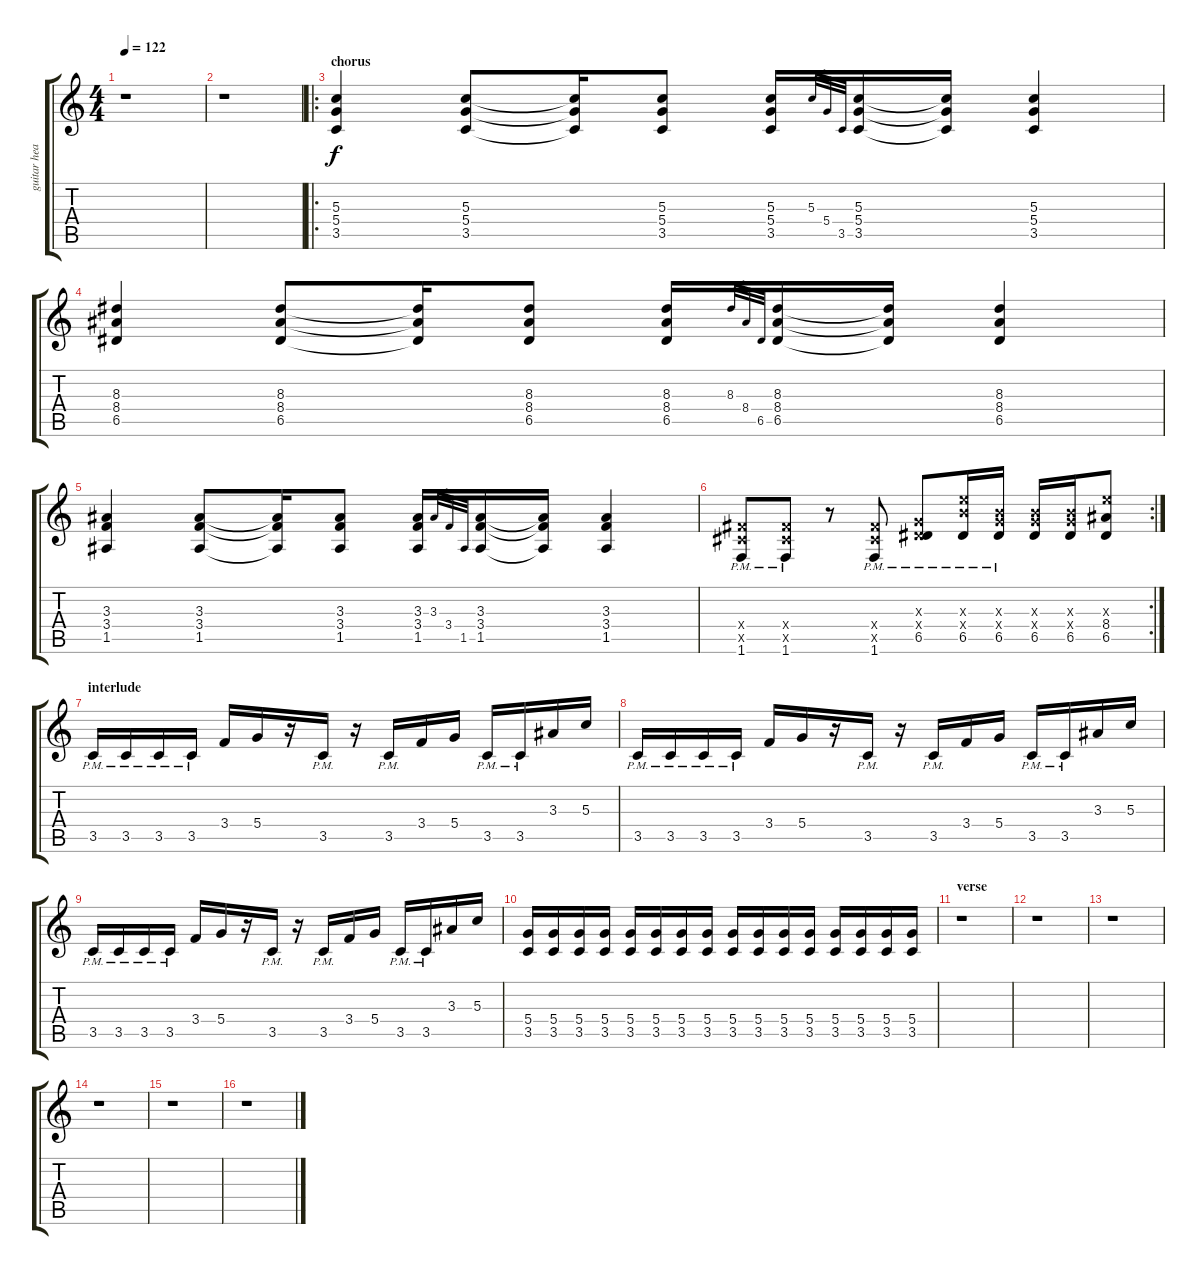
\track ("guitar heavy dist" "guitar hea") {instrument distortionguitar}
\staff {score tabs}
\tuning (E4 B3 G3 D3 A2 E2) {hide}
\ts (4 4)
\tempo 122
\clef g2
\ks c
r.1{dy f} |
r.1 |
\ro
\section ("" "chorus")
(5.3 5.4 3.5).4 (5.3 5.4 3.5).8 (5.3{t} 5.4{t} 3.5{t}).16 (5.3 5.4 3.5).8 (5.3 5.4 3.5).16 5.3.32{gr} 5.4.32{gr} 3.5.32{gr} (5.3 5.4 3.5).16 (5.3{t} 5.4{t} 3.5{t}).16 (5.3 5.4 3.5).4 |
(8.3 8.4 6.5).4 (8.3 8.4 6.5).8 (8.3{t} 8.4{t} 6.5{t}).16 (8.3 8.4 6.5).8 (8.3 8.4 6.5).16 8.3.32{gr} 8.4.32{gr} 6.5.32{gr} (8.3 8.4 6.5).16 (8.3{t} 8.4{t} 6.5{t}).16 (8.3 8.4 6.5).4 |
(3.3 3.4 1.5).4 (3.3 3.4 1.5).8 (3.3{t} 3.4{t} 1.5{t}).16 (3.3 3.4 1.5).8 (3.3 3.4 1.5).16 3.3.32{gr} 3.4.32{gr} 1.5.32{gr} (3.3 3.4 1.5).16 (3.3{t} 3.4{t} 1.5{t}).16 (3.3 3.4 1.5).4 |
\rc 2
(4.4{x} 4.5{x} 1.6{pm}).8 (4.4{x} 4.5{x} 1.6{pm}).8 r.8 (4.4{x} 4.5{x} 1.6{pm}).8 (0.3{x} 0.4{x} 6.5{pm}).8 (9.3{x} 9.4{x} 6.5{pm}).16 (0.3{x} 9.4{x} 6.5{pm}).16 (0.3{x} 9.4{x} 6.5).16 (0.3{x} 9.4{x} 6.5).16 (9.3{x} 8.4 6.5).8 |
\section ("" "interlude")
3.5{pm}.16 3.5{pm}.16 3.5{pm}.16 3.5{pm}.16 3.4.16 5.4.16 r.16 3.5{pm}.16 r.16 3.5{pm}.16 3.4.16 5.4.16 3.5{pm}.16 3.5{pm}.16 3.3.16 5.3.16 |
3.5{pm}.16 3.5{pm}.16 3.5{pm}.16 3.5{pm}.16 3.4.16 5.4.16 r.16 3.5{pm}.16 r.16 3.5{pm}.16 3.4.16 5.4.16 3.5{pm}.16 3.5{pm}.16 3.3.16 5.3.16 |
3.5{pm}.16 3.5{pm}.16 3.5{pm}.16 3.5{pm}.16 3.4.16 5.4.16 r.16 3.5{pm}.16 r.16 3.5{pm}.16 3.4.16 5.4.16 3.5{pm}.16 3.5{pm}.16 3.3.16 5.3.16 |
(5.4 3.5).16 (5.4 3.5).16 (5.4 3.5).16 (5.4 3.5).16 (5.4 3.5).16 (5.4 3.5).16 (5.4 3.5).16 (5.4 3.5).16 (5.4 3.5).16 (5.4 3.5).16 (5.4 3.5).16 (5.4 3.5).16 (5.4 3.5).16 (5.4 3.5).16 (5.4 3.5).16 (5.4 3.5).16 |
\section ("" "verse")
r.1 |
r.1 |
r.1 |
r.1 |
r.1 |
r.1
